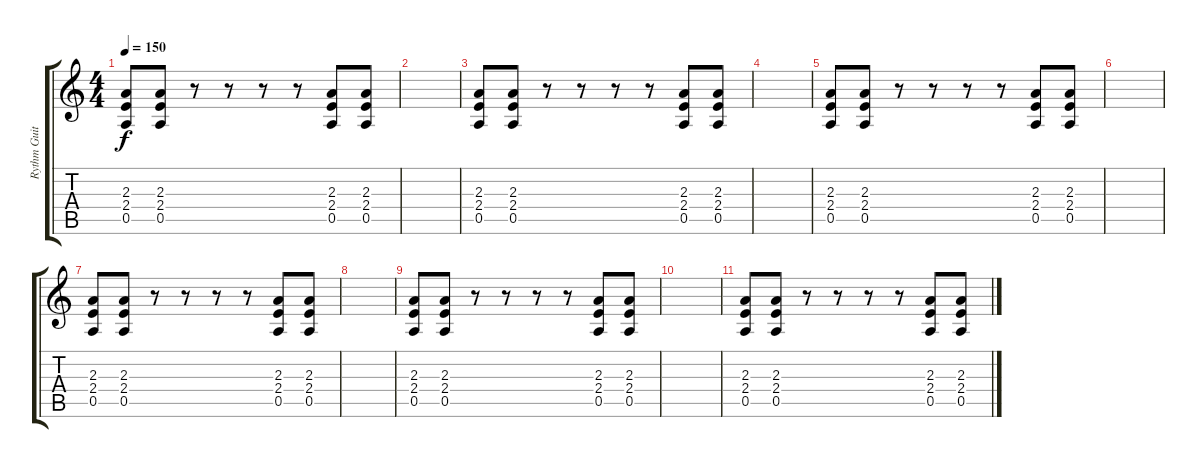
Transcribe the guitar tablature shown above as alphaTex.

\track ("Rythm Guitar" "Rythm Guit") {instrument overdrivenguitar}
\staff {score tabs}
\tuning (E4 B3 G3 D3 A2 E2) {hide}
\ts (4 4)
\tempo 150
\clef g2
\ks c
(2.3 2.4 0.5).8{dy f} (2.3 2.4 0.5).8 r.8 r.8 r.8 r.8 (2.3 2.4 0.5).8 (2.3 2.4 0.5).8 |
|
(2.3 2.4 0.5).8 (2.3 2.4 0.5).8 r.8 r.8 r.8 r.8 (2.3 2.4 0.5).8 (2.3 2.4 0.5).8 |
|
(2.3 2.4 0.5).8 (2.3 2.4 0.5).8 r.8 r.8 r.8 r.8 (2.3 2.4 0.5).8 (2.3 2.4 0.5).8 |
|
(2.3 2.4 0.5).8 (2.3 2.4 0.5).8 r.8 r.8 r.8 r.8 (2.3 2.4 0.5).8 (2.3 2.4 0.5).8 |
|
(2.3 2.4 0.5).8 (2.3 2.4 0.5).8 r.8 r.8 r.8 r.8 (2.3 2.4 0.5).8 (2.3 2.4 0.5).8 |
|
(2.3 2.4 0.5).8 (2.3 2.4 0.5).8 r.8 r.8 r.8 r.8 (2.3 2.4 0.5).8 (2.3 2.4 0.5).8
